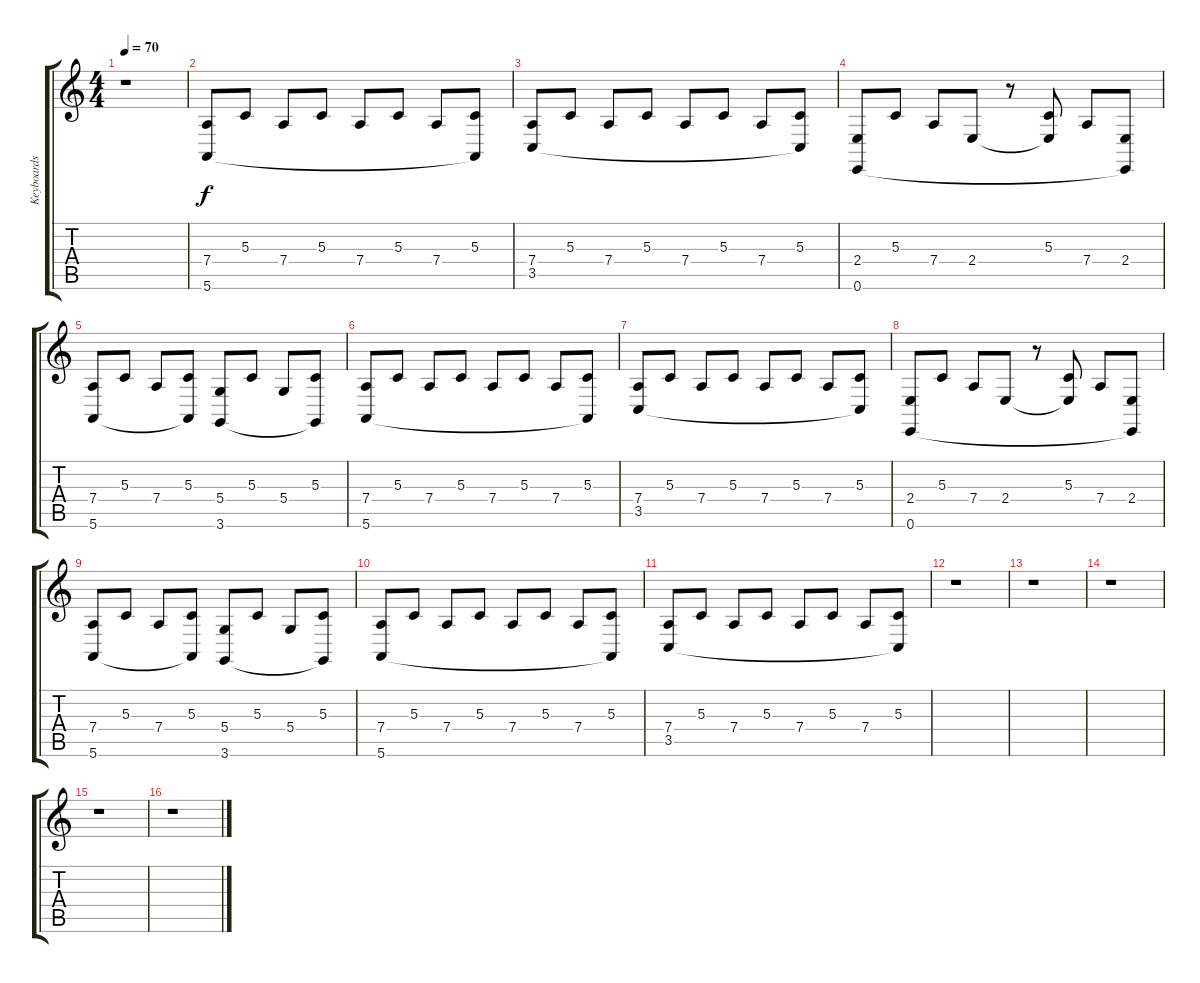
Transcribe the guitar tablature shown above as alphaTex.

\track ("Keyboards 2" "Keyboards ") {instrument steeldrums}
\staff {score tabs}
\tuning (E4 B3 G3 D3 A2 E2) {hide}
\ts (4 4)
\tempo 70
\clef g2
\ks c
r.1{dy f} |
(7.4 5.6).8 5.3.8 7.4.8 5.3.8 7.4.8 5.3.8 7.4.8 (5.3 5.6{t}).8 |
(7.4 3.5).8 5.3.8 7.4.8 5.3.8 7.4.8 5.3.8 7.4.8 (5.3 3.5{t}).8 |
(2.4 0.6).8 5.3.8 7.4.8 2.4.8 r.8 (5.3 2.4{t}).8 7.4.8 (2.4 0.6{t}).8 |
(7.4 5.6).8 5.3.8 7.4.8 (5.3 5.6{t}).8 (5.4 3.6).8 5.3.8 5.4.8 (5.3 3.6{t}).8 |
(7.4 5.6).8 5.3.8 7.4.8 5.3.8 7.4.8 5.3.8 7.4.8 (5.3 5.6{t}).8 |
(7.4 3.5).8 5.3.8 7.4.8 5.3.8 7.4.8 5.3.8 7.4.8 (5.3 3.5{t}).8 |
(2.4 0.6).8 5.3.8 7.4.8 2.4.8 r.8 (5.3 2.4{t}).8 7.4.8 (2.4 0.6{t}).8 |
(7.4 5.6).8 5.3.8 7.4.8 (5.3 5.6{t}).8 (5.4 3.6).8 5.3.8 5.4.8 (5.3 3.6{t}).8 |
(7.4 5.6).8 5.3.8 7.4.8 5.3.8 7.4.8 5.3.8 7.4.8 (5.3 5.6{t}).8 |
(7.4 3.5).8 5.3.8 7.4.8 5.3.8 7.4.8 5.3.8 7.4.8 (5.3 3.5{t}).8 |
r.1 |
r.1 |
r.1 |
r.1 |
r.1
